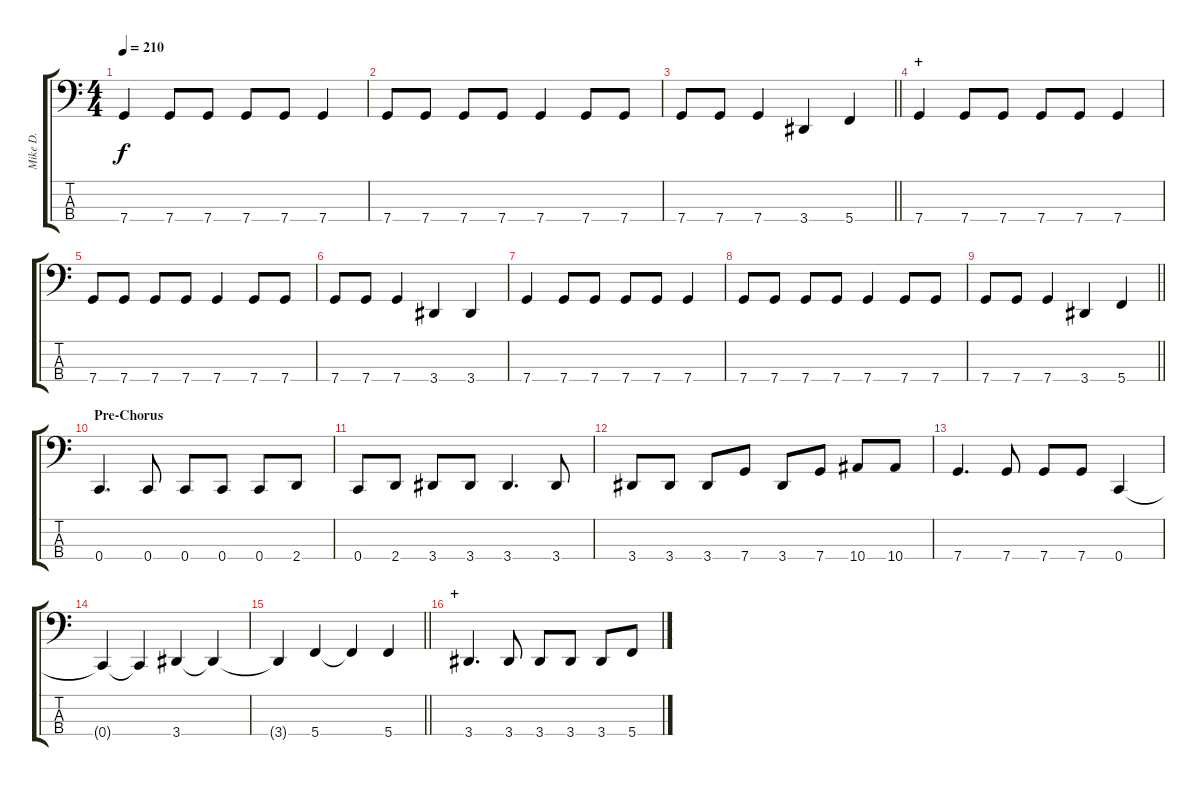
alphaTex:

\track ("Mike D." "Mike D.") {instrument electricbassfinger}
\staff {score tabs}
\tuning (F2 C2 G1 C1) {hide}
\ts (4 4)
\tempo 210
\clef f4
\ks c
7.4.4{dy f} 7.4.8 7.4.8 7.4.8 7.4.8 7.4.4 |
7.4.8 7.4.8 7.4.8 7.4.8 7.4.4 7.4.8 7.4.8 |
\barLineRight lightlight
7.4.8 7.4.8 7.4.4 3.4.4 5.4.4 |
\section ("" "+")
7.4.4 7.4.8 7.4.8 7.4.8 7.4.8 7.4.4 |
7.4.8 7.4.8 7.4.8 7.4.8 7.4.4 7.4.8 7.4.8 |
7.4.8 7.4.8 7.4.4 3.4.4 3.4.4 |
7.4.4 7.4.8 7.4.8 7.4.8 7.4.8 7.4.4 |
7.4.8 7.4.8 7.4.8 7.4.8 7.4.4 7.4.8 7.4.8 |
\barLineRight lightlight
7.4.8 7.4.8 7.4.4 3.4.4 5.4.4 |
\section ("" "Pre-Chorus")
0.4.4{d} 0.4.8 0.4.8 0.4.8 0.4.8 2.4.8 |
0.4.8 2.4.8 3.4.8 3.4.8 3.4.4{d} 3.4.8 |
3.4.8 3.4.8 3.4.8 7.4.8 3.4.8 7.4.8 10.4.8 10.4.8 |
7.4.4{d} 7.4.8 7.4.8 7.4.8 0.4.4 |
0.4{t}.4 0.4{t}.4 3.4.4 3.4{t}.4 |
\barLineRight lightlight
3.4{t}.4 5.4.4 5.4{t}.4 5.4.4 |
\section ("" "+")
3.4.4{d} 3.4.8 3.4.8 3.4.8 3.4.8 5.4.8
